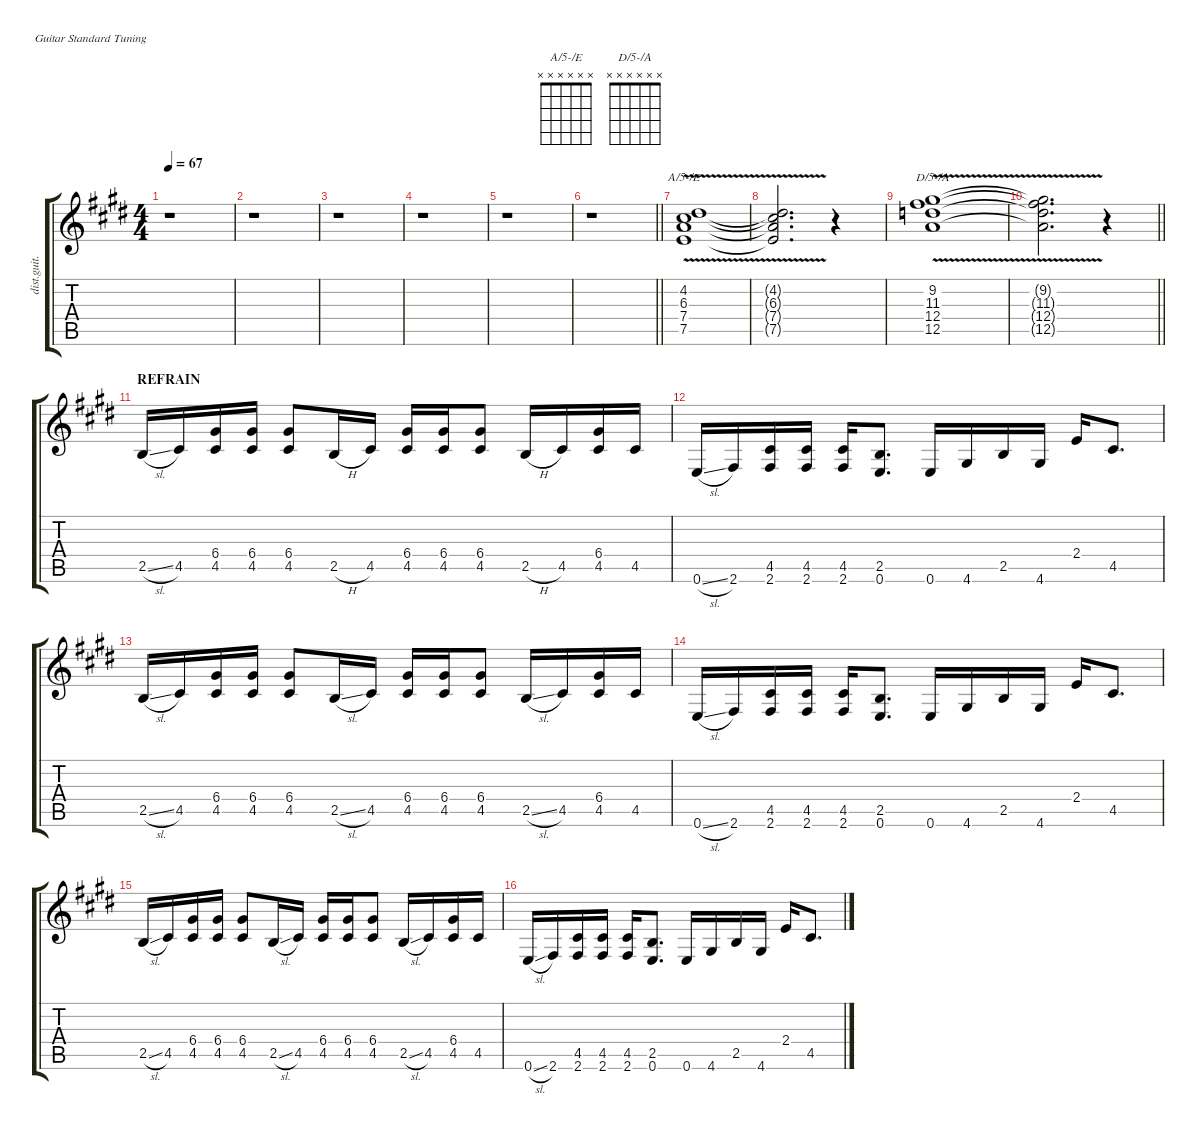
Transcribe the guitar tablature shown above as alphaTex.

\defaultSystemsLayout 4
\hideDynamics
\bracketExtendMode groupsimilarinstruments
\otherSystemsTrackNameOrientation horizontal
\track ("Guitar " "dist.guit.") {defaultSystemsLayout 4 instrument distortionguitar}
\staff {score tabs}
\tuning (E4 B3 G3 D3 A2 E2)
\chord ("A/5-/E" x x x x x x)
\chord ("D/5-/A" x x x x x x)
\ts (4 4)
\tempo 67
\clef g2
\ks c#minor
r.1{dy f beam Down} |
r.1{beam Down} |
r.1{beam Down} |
r.1{beam Down} |
r.1{beam Down} |
\barLineRight lightlight
r.1{beam Down} |
(4.2{v acc #} 6.3{v acc #} 7.4{v acc forcenatural} 7.5{v acc forcenatural}).1{ch "A/5-/E" beam Up} |
(4.2{v t acc #} 6.3{v t acc #} 7.4{v t acc forcenatural} 7.5{v t acc forcenatural}).2{d beam Up} r.4{beam Up} |
(9.2{v acc #} 11.3{v acc #} 12.4{v acc forcenatural} 12.5{v acc forcenatural}).1{ch "D/5-/A" beam Down} |
\barLineRight lightlight
(9.2{v t acc #} 11.3{v t acc #} 12.4{v t acc forcenatural} 12.5{v t acc forcenatural}).2{d beam Down} r.4{beam Down} |
\section ("" "REFRAIN")
2.5{sl acc forcenatural}.16{beam Up} 4.5{acc #}.16{beam Up} (6.4{acc #} 4.5{acc #}).16{beam Up} (6.4{acc #} 4.5{acc #}).16{beam Up} (6.4{acc #} 4.5{acc #}).8{beam Up} 2.5{h acc forcenatural}.16{beam Up} 4.5{acc #}.16{beam Up} (6.4{acc #} 4.5{acc #}).16{beam Up} (6.4{acc #} 4.5{acc #}).16{beam Up} (6.4{acc #} 4.5{acc #}).8{beam Up} 2.5{h acc forcenatural}.16{beam Up} 4.5{acc #}.16{beam Up} (6.4{acc #} 4.5{acc #}).16{beam Up} 4.5{acc #}.16{beam Up} |
0.6{sl acc forcenatural}.16{beam Up} 2.6{acc #}.16{beam Up} (4.5{acc #} 2.6{acc #}).16{beam Up} (4.5{acc #} 2.6{acc #}).16{beam Up} (4.5{acc #} 2.6{acc #}).16{beam Up} (2.5{acc forcenatural} 0.6{acc forcenatural}).8{d beam Up} 0.6{acc forcenatural}.16{beam Up} 4.6{acc #}.16{beam Up} 2.5{acc forcenatural}.16{beam Up} 4.6{acc #}.16{beam Up} 2.4{acc forcenatural}.16{beam Up} 4.5{acc #}.8{d beam Up} |
2.5{sl acc forcenatural}.16{beam Up} 4.5{acc #}.16{beam Up} (6.4{acc #} 4.5{acc #}).16{beam Up} (6.4{acc #} 4.5{acc #}).16{beam Up} (6.4{acc #} 4.5{acc #}).8{beam Up} 2.5{sl acc forcenatural}.16{beam Up} 4.5{acc #}.16{beam Up} (6.4{acc #} 4.5{acc #}).16{beam Up} (6.4{acc #} 4.5{acc #}).16{beam Up} (6.4{acc #} 4.5{acc #}).8{beam Up} 2.5{sl acc forcenatural}.16{beam Up} 4.5{acc #}.16{beam Up} (6.4{acc #} 4.5{acc #}).16{beam Up} 4.5{acc #}.16{beam Up} |
0.6{sl acc forcenatural}.16{beam Up} 2.6{acc #}.16{beam Up} (4.5{acc #} 2.6{acc #}).16{beam Up} (4.5{acc #} 2.6{acc #}).16{beam Up} (4.5{acc #} 2.6{acc #}).16{beam Up} (2.5{acc forcenatural} 0.6{acc forcenatural}).8{d beam Up} 0.6{acc forcenatural}.16{beam Up} 4.6{acc #}.16{beam Up} 2.5{acc forcenatural}.16{beam Up} 4.6{acc #}.16{beam Up} 2.4{acc forcenatural}.16{beam Up} 4.5{acc #}.8{d beam Up} |
2.5{sl acc forcenatural}.16{beam Up} 4.5{acc #}.16{beam Up} (6.4{acc #} 4.5{acc #}).16{beam Up} (6.4{acc #} 4.5{acc #}).16{beam Up} (6.4{acc #} 4.5{acc #}).8{beam Up} 2.5{sl acc forcenatural}.16{beam Up} 4.5{acc #}.16{beam Up} (6.4{acc #} 4.5{acc #}).16{beam Up} (6.4{acc #} 4.5{acc #}).16{beam Up} (6.4{acc #} 4.5{acc #}).8{beam Up} 2.5{sl acc forcenatural}.16{beam Up} 4.5{acc #}.16{beam Up} (6.4{acc #} 4.5{acc #}).16{beam Up} 4.5{acc #}.16{beam Up} |
0.6{sl acc forcenatural}.16{beam Up} 2.6{acc #}.16{beam Up} (4.5{acc #} 2.6{acc #}).16{beam Up} (4.5{acc #} 2.6{acc #}).16{beam Up} (4.5{acc #} 2.6{acc #}).16{beam Up} (2.5{acc forcenatural} 0.6{acc forcenatural}).8{d beam Up} 0.6{acc forcenatural}.16{beam Up} 4.6{acc #}.16{beam Up} 2.5{acc forcenatural}.16{beam Up} 4.6{acc #}.16{beam Up} 2.4{acc forcenatural}.16{beam Up} 4.5{acc #}.8{d beam Up}
